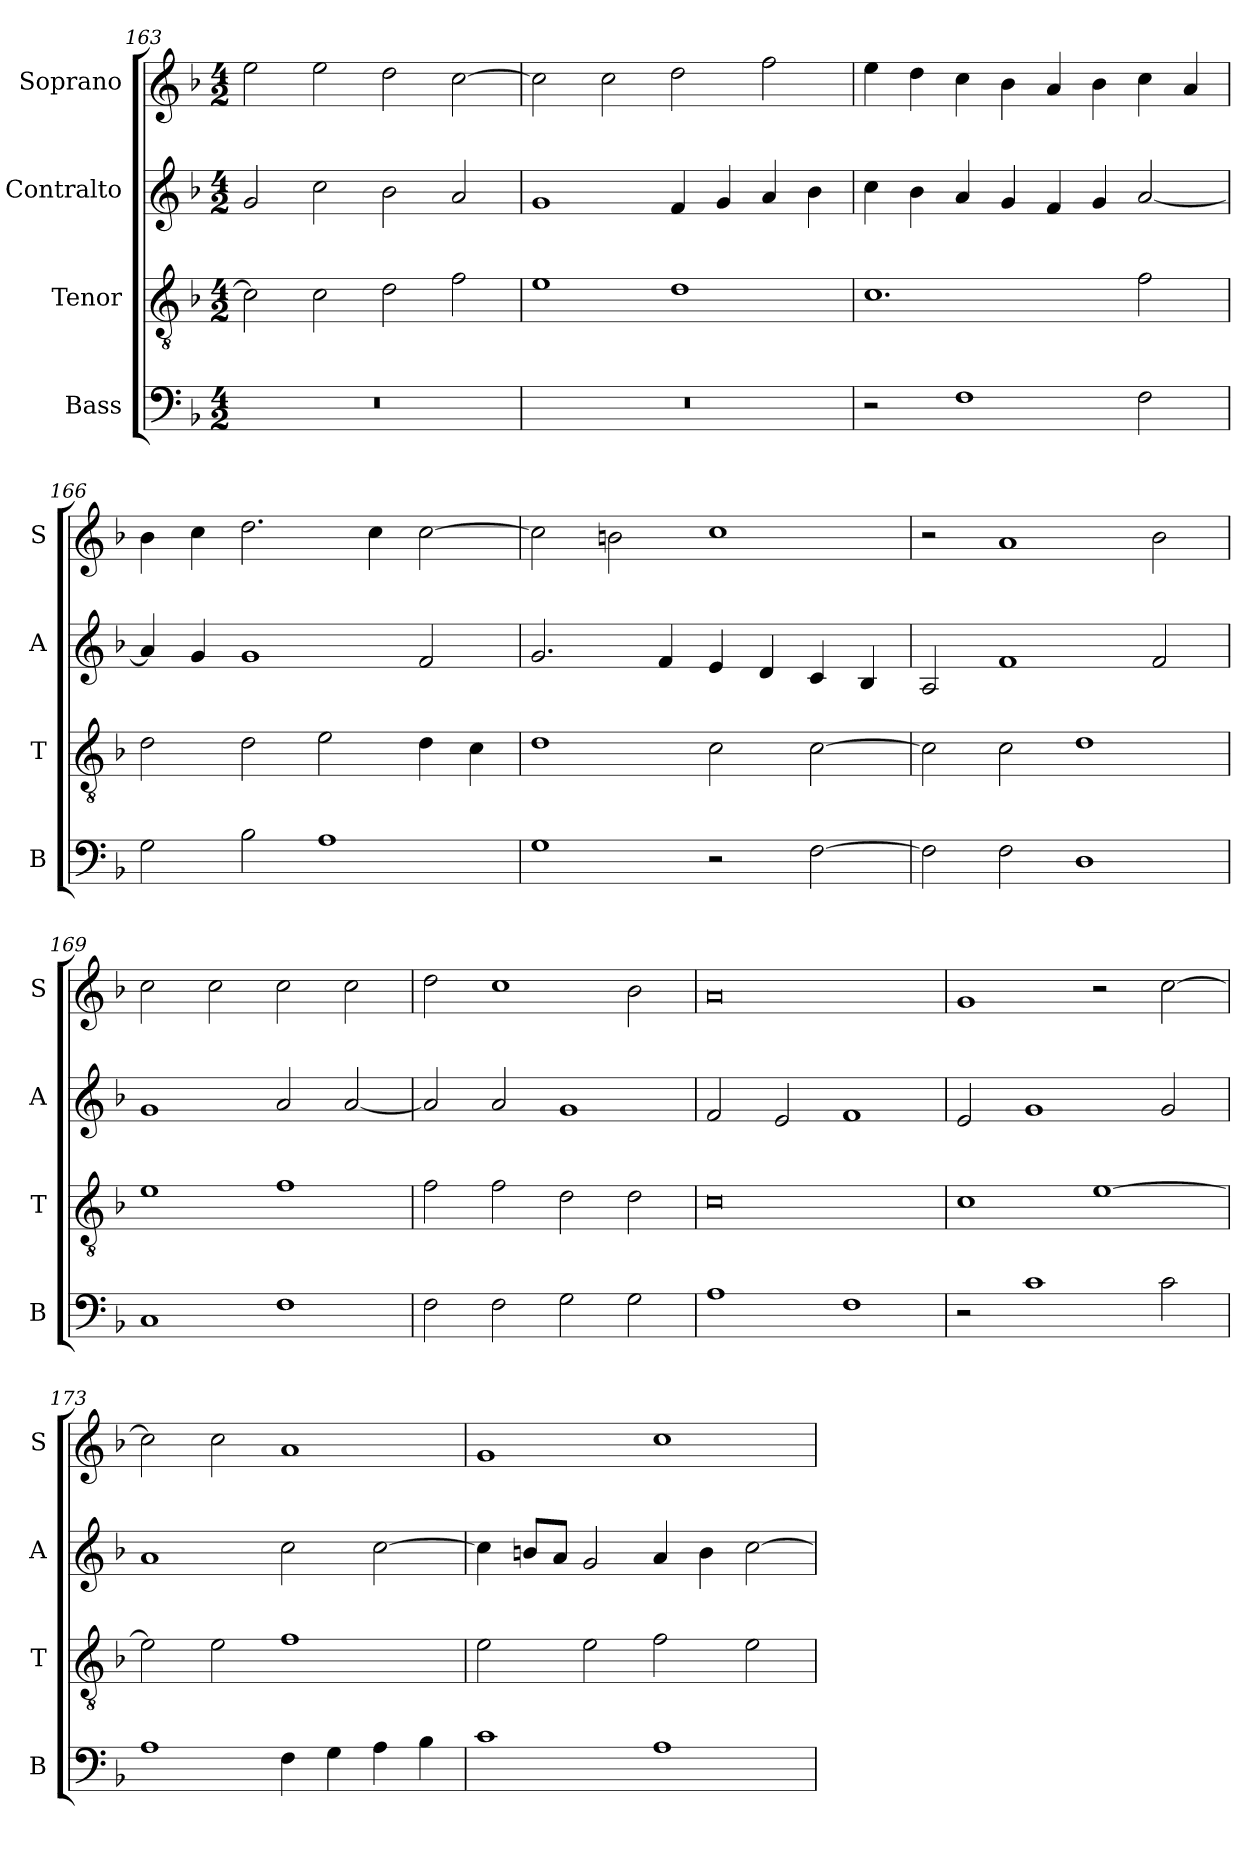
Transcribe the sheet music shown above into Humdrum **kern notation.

**kern	**kern	**kern	**kern
*part4	*part3	*part2	*part1
*staff4	*staff3	*staff2	*staff1
*I"Bass	*I"Tenor	*I"Contralto	*I"Soprano
*I'B	*I'T	*I'A	*I'S
*clefF4	*clefGv2	*clefG2	*clefG2
*k[b-]	*k[b-]	*k[b-]	*k[b-]
*F:ion	*F:ion	*F:ion	*F:ion
*M4/2	*M4/2	*M4/2	*M4/2
=163	=163	=163	=163
0r	2c]	2g	2ee
.	2c	2cc	2ee
.	2d	2b-	2dd
.	2f	2a	[2cc
=164	=164	=164	=164
0r	1e	1g	2cc]
.	.	.	2cc
.	1d	4f	2dd
.	.	4g	.
.	.	4a	2ff
.	.	4b-	.
=165	=165	=165	=165
2r	1.c	4cc	4ee
.	.	4b-	4dd
1F	.	4a	4cc
.	.	4g	4b-
.	.	4f	4a
.	.	4g	4b-
2F	2f	[2a	4cc
.	.	.	4a
=166	=166	=166	=166
2G	2d	4a]	4b-
.	.	4g	4cc
2B-	2d	1g	2.dd
1A	2e	.	.
.	.	.	4cc
.	4d	2f	[2cc
.	4c	.	.
=167	=167	=167	=167
1G	1d	2.g	2cc]
.	.	.	2bn
.	.	4f	.
2r	2c	4e	1cc
.	.	4d	.
[2F	[2c	4c	.
.	.	4B-	.
=168	=168	=168	=168
2F]	2c]	2A	2r
2F	2c	1f	1a
1D	1d	.	.
.	.	2f	2b-
=169	=169	=169	=169
1C	1e	1g	2cc
.	.	.	2cc
1F	1f	2a	2cc
.	.	[2a	2cc
=170	=170	=170	=170
2F	2f	2a]	2dd
2F	2f	2a	1cc
2G	2d	1g	.
2G	2d	.	2b-
=171	=171	=171	=171
1A	0c	2f	0a
.	.	2e	.
1F	.	1f	.
=172	=172	=172	=172
2r	1c	2e	1g
1c	.	1g	.
.	[1e	.	2r
2c	.	2g	[2cc
=173	=173	=173	=173
1A	2e]	1a	2cc]
.	2e	.	2cc
4F	1f	2cc	1a
4G	.	.	.
4A	.	[2cc	.
4B-	.	.	.
=174	=174	=174	=174
1c	2e	4cc]	1g
.	.	8bn/L	.
.	.	8a/J	.
.	2e	2g	.
1A	2f	4a	1cc
.	.	4b	.
.	2e	[2cc	.
=	=	=	=
*-	*-	*-	*-
